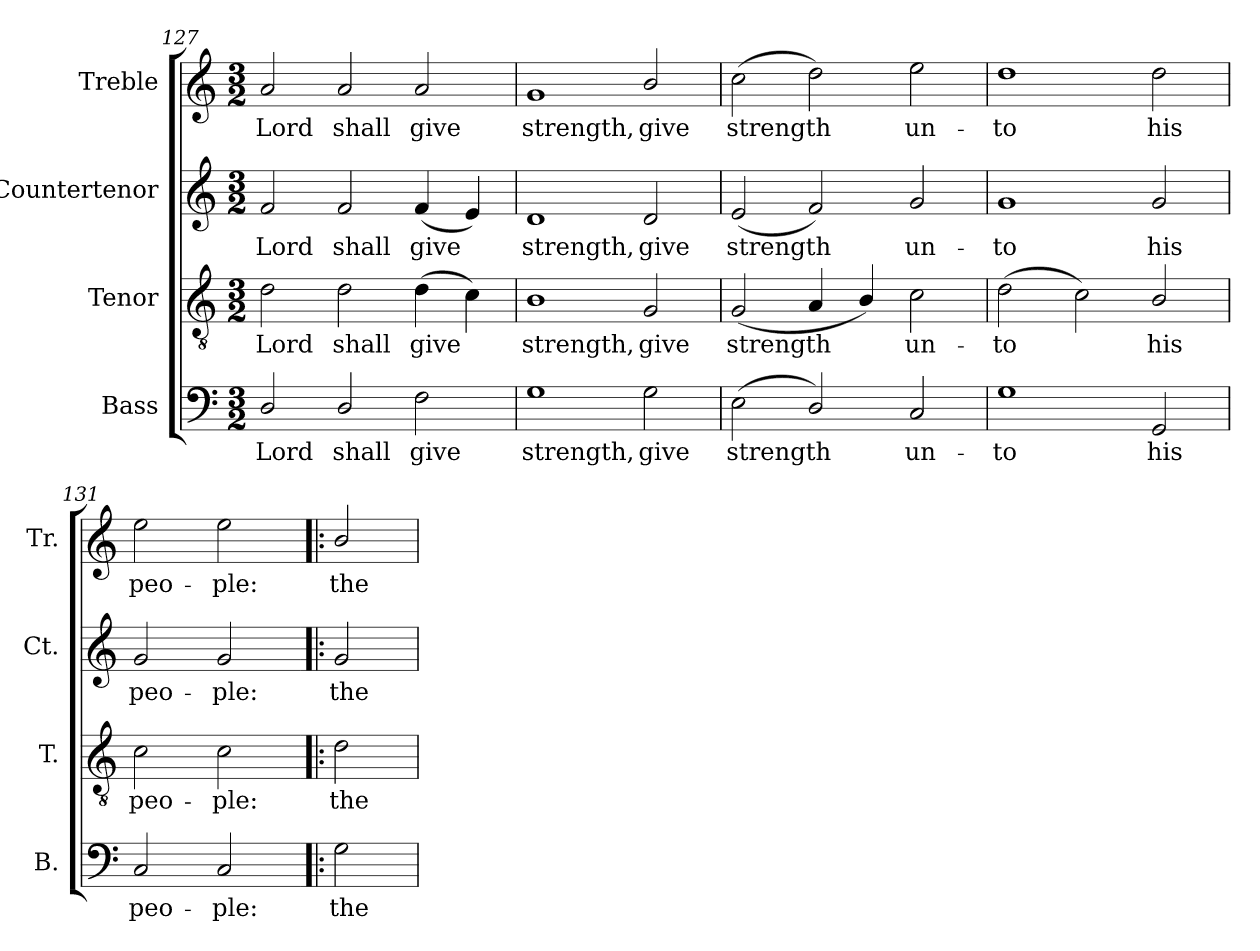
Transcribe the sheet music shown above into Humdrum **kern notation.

**kern	**text	**kern	**text	**kern	**text	**kern	**text
*part4	*part4	*part3	*part3	*part2	*part2	*part1	*part1
*staff4	*staff4	*staff3	*staff3	*staff2	*staff2	*staff1	*staff1
*I"Bass	*	*I"Tenor	*	*I"Countertenor	*	*I"Treble	*
*I'B.	*	*I'T.	*	*I'Ct.	*	*I'Tr.	*
*clefF4	*	*clefGv2	*	*clefG2	*	*clefG2	*
*	*	*ITrd7c12	*	*	*	*	*
*k[]	*	*k[]	*	*k[]	*	*k[]	*
*C:	*	*C:	*	*C:	*	*C:	*
*M3/2	*	*M3/2	*	*M3/2	*	*M3/2	*
=127	=127	=127	=127	=127	=127	=127	=127
!	!LO:LY:b:color=#000000	!	!	!	!	!	!
!	!	!	!LO:LY:b:color=#000000	!	!	!	!
!	!	!	!	!	!LO:LY:b:color=#000000	!	!
!	!	!	!	!	!	!	!LO:LY:b:color=#000000
2Di/	Lord	2Di\	Lord	2fi/	Lord	2ai/	Lord
!	!LO:LY:b:color=#000000	!	!	!	!	!	!
!	!	!	!LO:LY:b:color=#000000	!	!	!	!
!	!	!	!	!	!LO:LY:b:color=#000000	!	!
!	!	!	!	!	!	!	!LO:LY:b:color=#000000
2Di/	shall	2Di\	shall	2fi/	shall	2ai/	shall
!	!LO:LY:b:color=#000000	!	!	!	!	!	!
!	!	!	!LO:LY:b:color=#000000	!	!	!	!
!	!	!	!	!	!LO:LY:b:color=#000000	!	!
!	!	!	!	!	!	!	!LO:LY:b:color=#000000
2Fi\	give	(4Di\	give	(4fi/	give	2ai/	give
.	.	4Ci\)	.	4ei/)	.	.	.
=128	=128	=128	=128	=128	=128	=128	=128
!	!LO:LY:b:color=#000000	!	!	!	!	!	!
!	!	!	!LO:LY:b:color=#000000	!	!	!	!
!	!	!	!	!	!LO:LY:b:color=#000000	!	!
!	!	!	!	!	!	!	!LO:LY:b:color=#000000
1Gi	strength,	1BBi	strength,	1di	strength,	1gi	strength,
!	!LO:LY:b:color=#000000	!	!	!	!	!	!
!	!	!	!LO:LY:b:color=#000000	!	!	!	!
!	!	!	!	!	!LO:LY:b:color=#000000	!	!
!	!	!	!	!	!	!	!LO:LY:b:color=#000000
2Gi\	give	2GGi/	give	2di/	give	2bi/	give
=129	=129	=129	=129	=129	=129	=129	=129
!	!LO:LY:b:color=#000000	!	!	!	!	!	!
!	!	!	!LO:LY:b:color=#000000	!	!	!	!
!	!	!	!	!	!LO:LY:b:color=#000000	!	!
!	!	!	!	!	!	!	!LO:LY:b:color=#000000
(2Ei\	strength	(2GGi/	strength	(2ei/	strength	(2cci\	strength
2Di/)	.	4AAi/	.	2fi/)	.	2ddi\)	.
.	.	4BBi/)	.	.	.	.	.
!	!LO:LY:b:color=#000000	!	!	!	!	!	!
!	!	!	!LO:LY:b:color=#000000	!	!	!	!
!	!	!	!	!	!LO:LY:b:color=#000000	!	!
!	!	!	!	!	!	!	!LO:LY:b:color=#000000
2Ci/	un-	2Ci\	un-	2gi/	un-	2eei\	un-
=130	=130	=130	=130	=130	=130	=130	=130
!	!LO:LY:b:color=#000000	!	!	!	!	!	!
!	!	!	!LO:LY:b:color=#000000	!	!	!	!
!	!	!	!	!	!LO:LY:b:color=#000000	!	!
!	!	!	!	!	!	!	!LO:LY:b:color=#000000
1Gi	-to	(2Di\	-to	1gi	-to	1ddi	-to
.	.	2Ci\)	.	.	.	.	.
!	!LO:LY:b:color=#000000	!	!	!	!	!	!
!	!	!	!LO:LY:b:color=#000000	!	!	!	!
!	!	!	!	!	!LO:LY:b:color=#000000	!	!
!	!	!	!	!	!	!	!LO:LY:b:color=#000000
2GGi/	his	2BBi/	his	2gi/	his	2ddi\	his
=131	=131	=131	=131	=131	=131	=131	=131
!	!LO:LY:b:color=#000000	!	!	!	!	!	!
!	!	!	!LO:LY:b:color=#000000	!	!	!	!
!	!	!	!	!	!LO:LY:b:color=#000000	!	!
!	!	!	!	!	!	!	!LO:LY:b:color=#000000
2Ci/	peo-	2Ci\	peo-	2gi/	peo-	2eei\	peo-
!	!LO:LY:b:color=#000000	!	!	!	!	!	!
!	!	!	!LO:LY:b:color=#000000	!	!	!	!
!	!	!	!	!	!LO:LY:b:color=#000000	!	!
!	!	!	!	!	!	!	!LO:LY:b:color=#000000
2Ci/	-ple:	2Ci\	-ple:	2gi/	-ple:	2eei\	-ple:
!!LO:LB:g=z
=132!|:	=132!|:	=132!|:	=132!|:	=132!|:	=132!|:	=132!|:	=132!|:
!	!LO:LY:b:color=#000000	!	!	!	!	!	!
!	!	!	!LO:LY:b:color=#000000	!	!	!	!
!	!	!	!	!	!LO:LY:b:color=#000000	!	!
!	!	!	!	!	!	!	!LO:LY:b:color=#000000
2Gi\	the	2Di\	the	2gi/	the	2bi/	the
=	=	=	=	=	=	=	=
*-	*-	*-	*-	*-	*-	*-	*-
